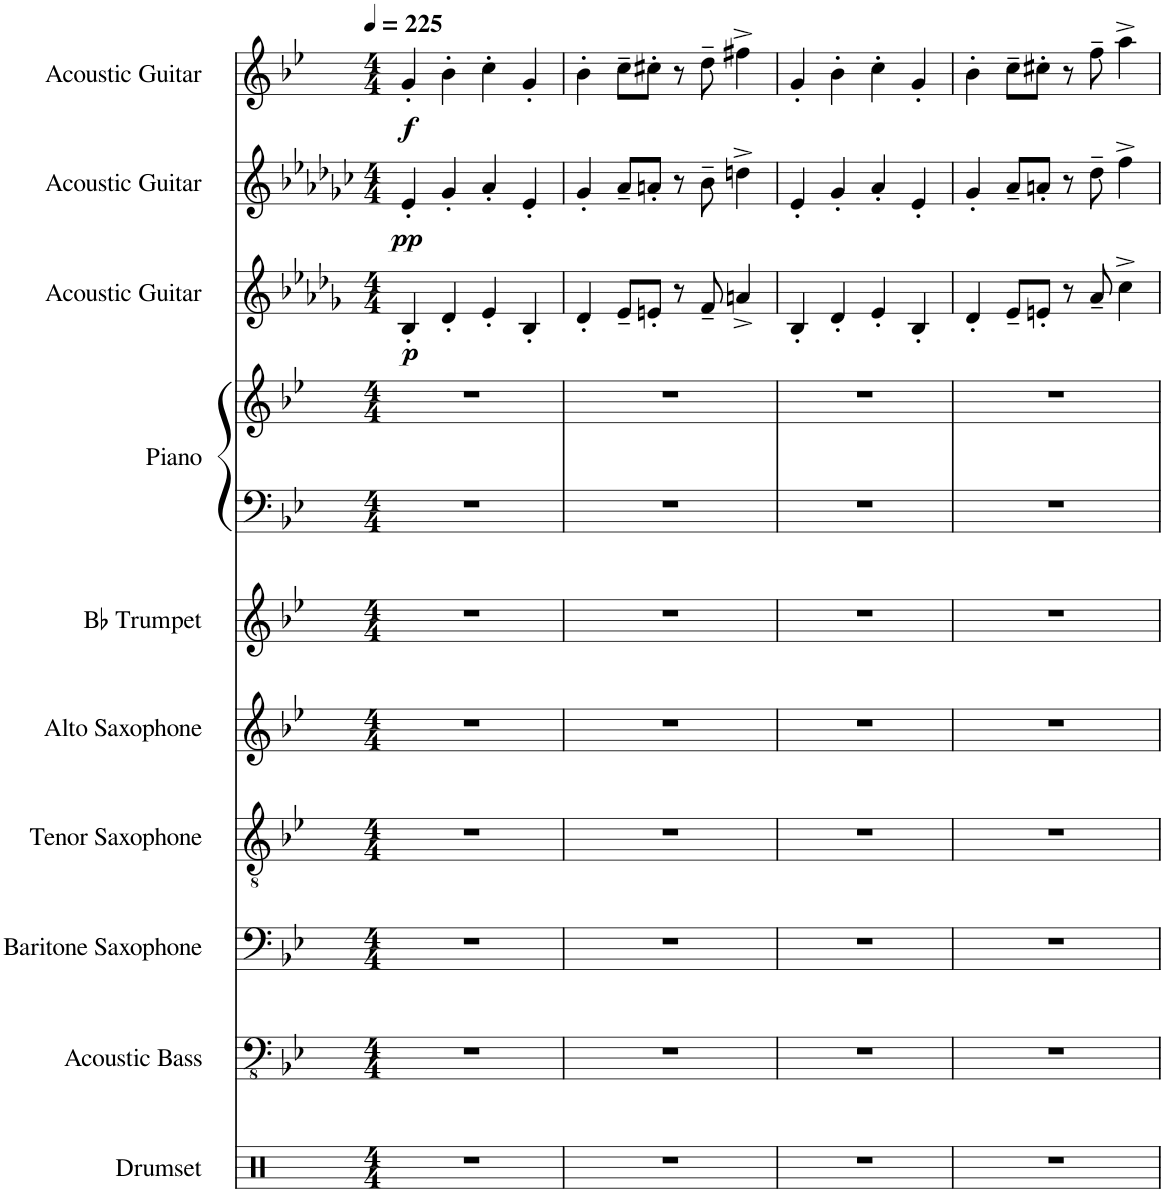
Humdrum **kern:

**kern	**kern	**kern	**kern	**kern	**kern	**kern	**kern	**kern	**dynam	**kern	**dynam	**kern	**dynam
*part10	*part9	*part8	*part7	*part6	*part5	*part4	*part4	*part3	*part3	*part2	*part2	*part1	*part1
*staff11	*staff10	*staff9	*staff8	*staff7	*staff6	*staff5	*staff4	*staff3	*staff3	*staff2	*staff2	*staff1	*staff1
*I"Drumset	*I"Acoustic Bass	*I"Baritone Saxophone	*I"Tenor Saxophone	*I"Alto Saxophone	*I"Bb Trumpet	*I"Piano	*	*I"Acoustic Guitar	*	*I"Acoustic Guitar	*	*I"Acoustic Guitar	*
*I'Drs.	*I'Bass	*I'Bar. Sax.	*I'T. Sax.	*I'A. Sax.	*I'Bb Tpt.	*I'Pno.	*	*I'Guit.	*	*I'Guit.	*	*I'Guit.	*
*clefX	*clefFv4	*clefF4	*clefGv2	*clefG2	*clefG2	*clefF4	*clefG2	*clefG2	*	*clefG2	*	*clefG2	*
*	*	*ITrd12c21	*ITrd8c14	*ITrd5c9	*ITrd1c2	*	*	*	*	*	*	*	*
*k[]	*k[b-e-]	*k[b-e-]	*k[b-e-]	*k[b-e-]	*k[b-e-]	*k[b-e-]	*k[b-e-]	*k[b-e-a-d-g-]	*	*k[b-e-a-d-g-c-]	*	*k[b-e-]	*
*M4/4	*M4/4	*M4/4	*M4/4	*M4/4	*M4/4	*M4/4	*M4/4	*M4/4	*	*M4/4	*	*M4/4	*
*MM225	*MM225	*MM225	*MM225	*MM225	*MM225	*MM225	*MM225	*MM225	*	*MM225	*	*MM225	*
=1	=1	=1	=1	=1	=1	=1	=1	=1	=1	=1	=1	=1	=1
!	!	!	!	!	!	!	!	!	!LO:DY:b	!	!LO:DY:b	!	!LO:DY:b
1r	1r	1r	1r	1r	1r	1r	1r	4B-'/	p	4e-'/	pp	4g'/	f
.	.	.	.	.	.	.	.	4d-'/	.	4g-'/	.	4b-'\	.
.	.	.	.	.	.	.	.	4e-'/	.	4a-'/	.	4cc'\	.
.	.	.	.	.	.	.	.	4B-'/	.	4e-'/	.	4g'/	.
=2	=2	=2	=2	=2	=2	=2	=2	=2	=2	=2	=2	=2	=2
1r	1r	1r	1r	1r	1r	1r	1r	4d-'/	.	4g-'/	.	4b-'\	.
.	.	.	.	.	.	.	.	8e-~/L	.	8a-~/L	.	8cc~\L	.
.	.	.	.	.	.	.	.	8en'/J	.	8an'/J	.	8cc#X'\J	.
.	.	.	.	.	.	.	.	8r	.	8r	.	8r	.
.	.	.	.	.	.	.	.	8f~/	.	8b-~\	.	8dd~\	.
.	.	.	.	.	.	.	.	4an^/	.	4ddn^\	.	4ff#X^\	.
=3	=3	=3	=3	=3	=3	=3	=3	=3	=3	=3	=3	=3	=3
1r	1r	1r	1r	1r	1r	1r	1r	4B-'/	.	4e-'/	.	4g'/	.
.	.	.	.	.	.	.	.	4d-'/	.	4g-'/	.	4b-'\	.
.	.	.	.	.	.	.	.	4e-'/	.	4a-'/	.	4cc'\	.
.	.	.	.	.	.	.	.	4B-'/	.	4e-'/	.	4g'/	.
=4	=4	=4	=4	=4	=4	=4	=4	=4	=4	=4	=4	=4	=4
1r	1r	1r	1r	1r	1r	1r	1r	4d-'/	.	4g-'/	.	4b-'\	.
.	.	.	.	.	.	.	.	8e-~/L	.	8a-~/L	.	8cc~\L	.
.	.	.	.	.	.	.	.	8en'/J	.	8an'/J	.	8cc#X'\J	.
.	.	.	.	.	.	.	.	8r	.	8r	.	8r	.
.	.	.	.	.	.	.	.	8a-~/	.	8dd-~\	.	8ff~\	.
.	.	.	.	.	.	.	.	4cc^\	.	4ff^\	.	4aa^\	.
=	=	=	=	=	=	=	=	=	=	=	=	=	=
*-	*-	*-	*-	*-	*-	*-	*-	*-	*-	*-	*-	*-	*-
